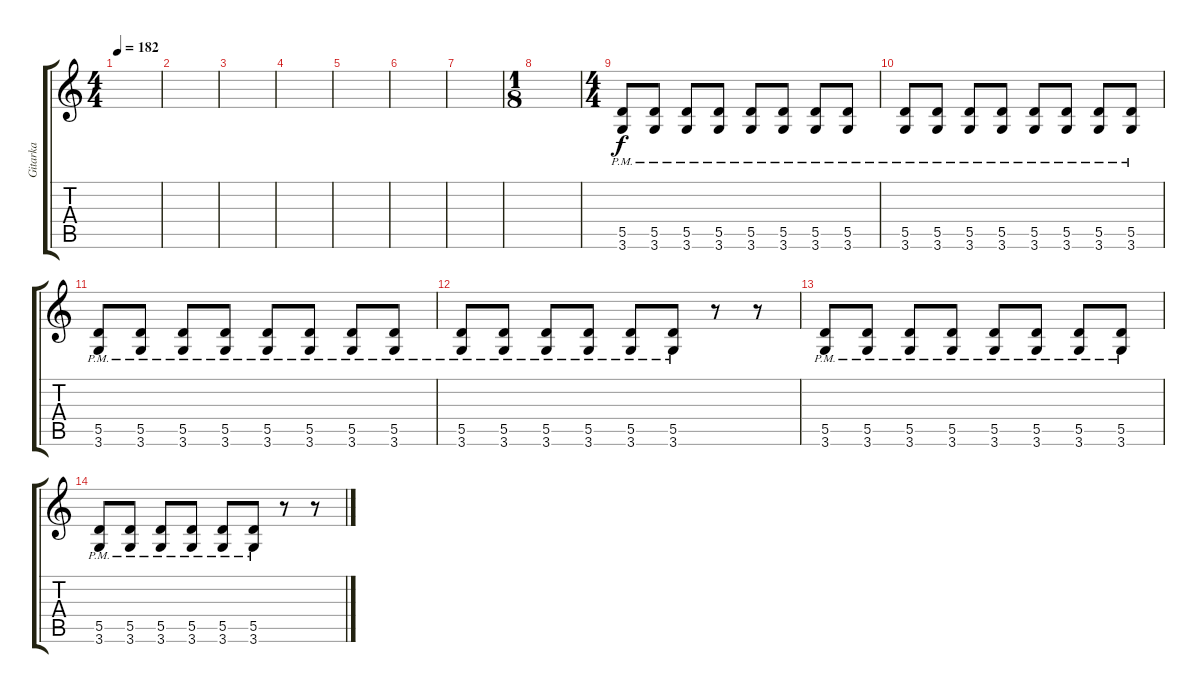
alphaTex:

\track ("Gitarka" "Gitarka") {instrument distortionguitar}
\staff {score tabs}
\tuning (E4 B3 G3 D3 A2 E2) {hide}
\ts (4 4)
\tempo 182
\clef g2
\ks c
|
|
|
|
|
|
|
\ts (1 8)
|
\ts (4 4)
(5.5{pm} 3.6{pm}).8 (5.5{pm} 3.6{pm}).8 (5.5{pm} 3.6{pm}).8 (5.5{pm} 3.6{pm}).8 (5.5{pm} 3.6{pm}).8 (5.5{pm} 3.6{pm}).8 (5.5{pm} 3.6{pm}).8 (5.5{pm} 3.6{pm}).8 |
(5.5{pm} 3.6{pm}).8 (5.5{pm} 3.6{pm}).8 (5.5{pm} 3.6{pm}).8 (5.5{pm} 3.6{pm}).8 (5.5{pm} 3.6{pm}).8 (5.5{pm} 3.6{pm}).8 (5.5{pm} 3.6{pm}).8 (5.5{pm} 3.6{pm}).8 |
(5.5{pm} 3.6{pm}).8 (5.5{pm} 3.6{pm}).8 (5.5{pm} 3.6{pm}).8 (5.5{pm} 3.6{pm}).8 (5.5{pm} 3.6{pm}).8 (5.5{pm} 3.6{pm}).8 (5.5{pm} 3.6{pm}).8 (5.5{pm} 3.6{pm}).8 |
(5.5{pm} 3.6{pm}).8 (5.5{pm} 3.6{pm}).8 (5.5{pm} 3.6{pm}).8 (5.5{pm} 3.6{pm}).8 (5.5{pm} 3.6{pm}).8 (5.5{pm} 3.6{pm}).8 r.8 r.8 |
(5.5{pm} 3.6{pm}).8 (5.5{pm} 3.6{pm}).8 (5.5{pm} 3.6{pm}).8 (5.5{pm} 3.6{pm}).8 (5.5{pm} 3.6{pm}).8 (5.5{pm} 3.6{pm}).8 (5.5{pm} 3.6{pm}).8 (5.5{pm} 3.6{pm}).8 |
(5.5{pm} 3.6{pm}).8 (5.5{pm} 3.6{pm}).8 (5.5{pm} 3.6{pm}).8 (5.5{pm} 3.6{pm}).8 (5.5{pm} 3.6{pm}).8 (5.5{pm} 3.6{pm}).8 r.8 r.8
